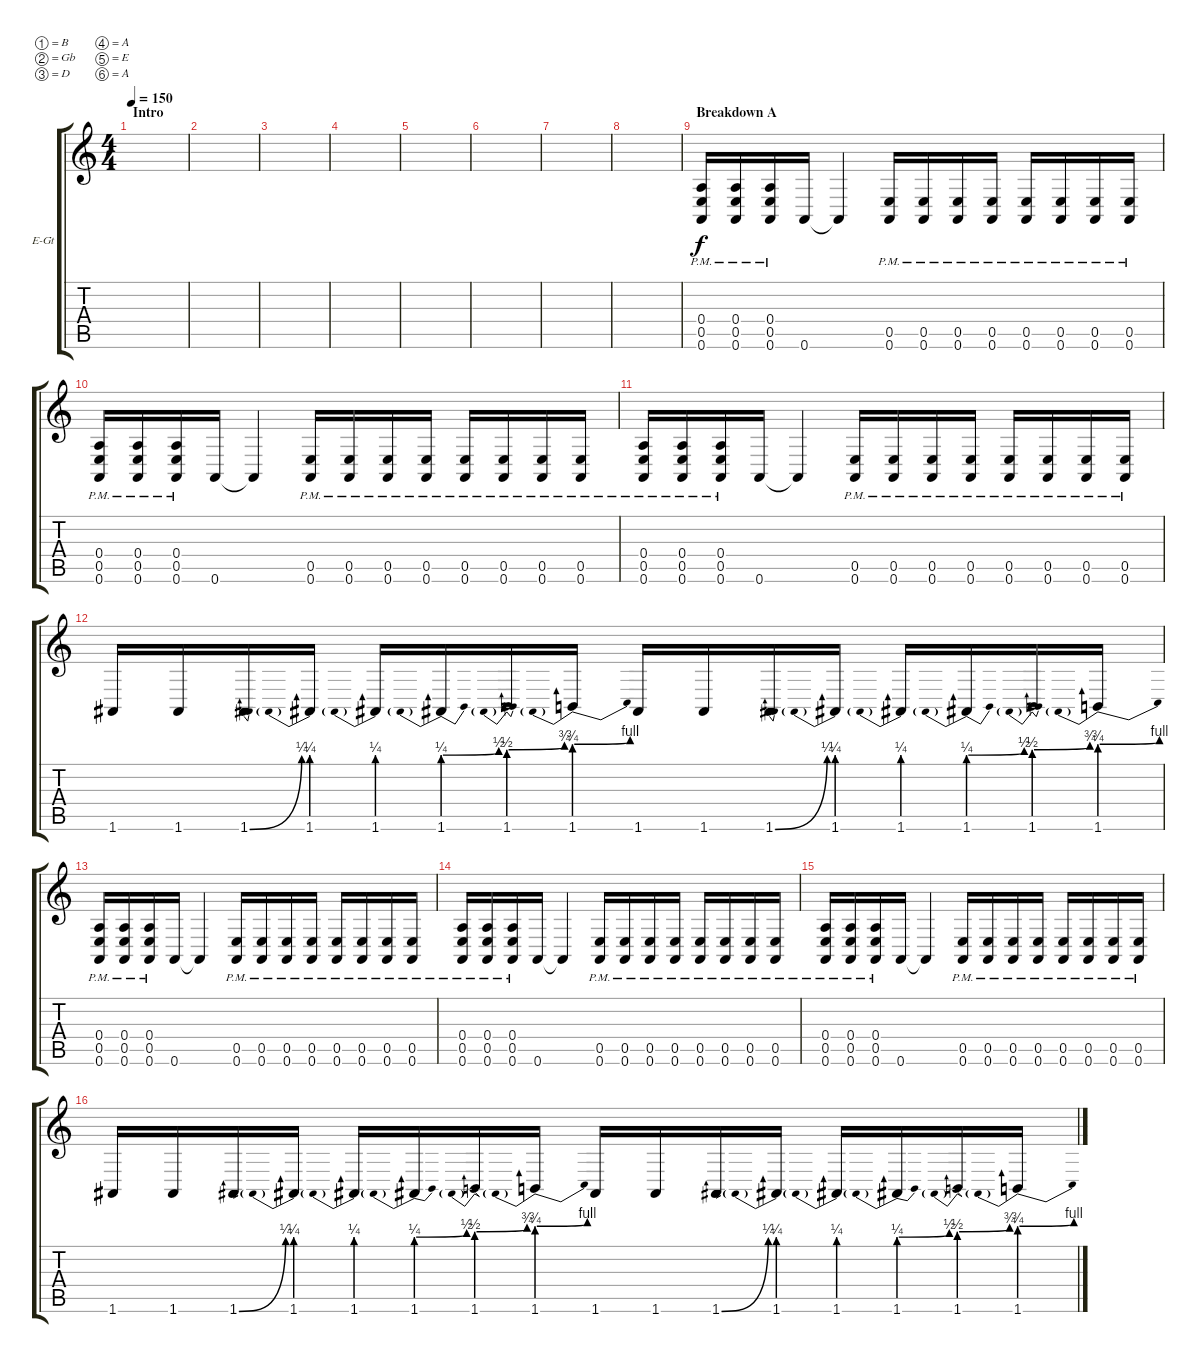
\bracketExtendMode groupsimilarinstruments
\firstSystemTrackNameOrientation horizontal
\otherSystemsTrackNameOrientation horizontal
\track ("Rhythm Guitar 1" "E-Gt") {instrument distortionguitar}
\staff {score tabs}
\tuning (B3 Gb3 D3 A2 E2 A1)
\ts (4 4)
\section ("" "Intro")
\tempo 150
\clef g2
\ks aminor
|
|
|
|
\scale
0.333333 |
\scale
0.333333 |
\scale
0.333333 |
\scale
0.333333 |
\section ("" "Breakdown A")
\scale
0.333333 (0.6{pm} 0.5{pm} 0.4{pm}).16 (0.6{pm} 0.5{pm} 0.4{pm}).16 (0.6{pm} 0.5{pm} 0.4{pm}).16 0.6.16 0.6{t}.4 (0.6{pm} 0.5{pm}).16 (0.6{pm} 0.5{pm}).16 (0.6{pm} 0.5{pm}).16 (0.6{pm} 0.5{pm}).16 (0.6{pm} 0.5{pm}).16 (0.6{pm} 0.5{pm}).16 (0.6{pm} 0.5{pm}).16 (0.6{pm} 0.5{pm}).16 |
\scale
0.333333 (0.6{pm} 0.5{pm} 0.4{pm}).16 (0.6{pm} 0.5{pm} 0.4{pm}).16 (0.6{pm} 0.5{pm} 0.4{pm}).16 0.6.16 0.6{t}.4 (0.6{pm} 0.5{pm}).16 (0.6{pm} 0.5{pm}).16 (0.6{pm} 0.5{pm}).16 (0.6{pm} 0.5{pm}).16 (0.6{pm} 0.5{pm}).16 (0.6{pm} 0.5{pm}).16 (0.6{pm} 0.5{pm}).16 (0.6{pm} 0.5{pm}).16 |
\scale
0.333333 (0.6{pm} 0.5{pm} 0.4{pm}).16 (0.6{pm} 0.5{pm} 0.4{pm}).16 (0.6{pm} 0.5{pm} 0.4{pm}).16 0.6.16 0.6{t}.4 (0.6{pm} 0.5{pm}).16 (0.6{pm} 0.5{pm}).16 (0.6{pm} 0.5{pm}).16 (0.6{pm} 0.5{pm}).16 (0.6{pm} 0.5{pm}).16 (0.6{pm} 0.5{pm}).16 (0.6{pm} 0.5{pm}).16 (0.6{pm} 0.5{pm}).16 |
\scale
0.333333 1.6.16 1.6.16 1.6{be (bend 0 0 59.4 1)}.16 1.6{be (prebend 0 1 60 1)}.16 1.6{be (prebend 0 1 60 1)}.16 1.6{be (prebendbend 0 1 59.4 2)}.16 1.6{be (prebendbend 0 2 59.4 3)}.16 1.6{be (prebendbend 0 3 59.4 4)}.16 1.6.16 1.6.16 1.6{be (bend 0 0 59.4 1)}.16 1.6{be (prebend 0 1 60 1)}.16 1.6{be (prebend 0 1 60 1)}.16 1.6{be (prebendbend 0 1 59.4 2)}.16 1.6{be (prebendbend 0 2 59.4 3)}.16 1.6{be (prebendbend 0 3 59.4 4)}.16 |
\scale
0.333333 (0.6{pm} 0.5{pm} 0.4{pm}).16 (0.6{pm} 0.5{pm} 0.4{pm}).16 (0.6{pm} 0.5{pm} 0.4{pm}).16 0.6.16 0.6{t}.4 (0.6{pm} 0.5{pm}).16 (0.6{pm} 0.5{pm}).16 (0.6{pm} 0.5{pm}).16 (0.6{pm} 0.5{pm}).16 (0.6{pm} 0.5{pm}).16 (0.6{pm} 0.5{pm}).16 (0.6{pm} 0.5{pm}).16 (0.6{pm} 0.5{pm}).16 |
\scale
0.333333 (0.6{pm} 0.5{pm} 0.4{pm}).16 (0.6{pm} 0.5{pm} 0.4{pm}).16 (0.6{pm} 0.5{pm} 0.4{pm}).16 0.6.16 0.6{t}.4 (0.6{pm} 0.5{pm}).16 (0.6{pm} 0.5{pm}).16 (0.6{pm} 0.5{pm}).16 (0.6{pm} 0.5{pm}).16 (0.6{pm} 0.5{pm}).16 (0.6{pm} 0.5{pm}).16 (0.6{pm} 0.5{pm}).16 (0.6{pm} 0.5{pm}).16 |
\scale
0.333333 (0.6{pm} 0.5{pm} 0.4{pm}).16 (0.6{pm} 0.5{pm} 0.4{pm}).16 (0.6{pm} 0.5{pm} 0.4{pm}).16 0.6.16 0.6{t}.4 (0.6{pm} 0.5{pm}).16 (0.6{pm} 0.5{pm}).16 (0.6{pm} 0.5{pm}).16 (0.6{pm} 0.5{pm}).16 (0.6{pm} 0.5{pm}).16 (0.6{pm} 0.5{pm}).16 (0.6{pm} 0.5{pm}).16 (0.6{pm} 0.5{pm}).16 |
\scale
0.333333 1.6.16 1.6.16 1.6{be (bend 0 0 59.4 1)}.16 1.6{be (prebend 0 1 60 1)}.16 1.6{be (prebend 0 1 60 1)}.16 1.6{be (prebendbend 0 1 59.4 2)}.16 1.6{be (prebendbend 0 2 59.4 3)}.16 1.6{be (prebendbend 0 3 59.4 4)}.16 1.6.16 1.6.16 1.6{be (bend 0 0 59.4 1)}.16 1.6{be (prebend 0 1 60 1)}.16 1.6{be (prebend 0 1 60 1)}.16 1.6{be (prebendbend 0 1 59.4 2)}.16 1.6{be (prebendbend 0 2 59.4 3)}.16 1.6{be (prebendbend 0 3 59.4 4)}.16
